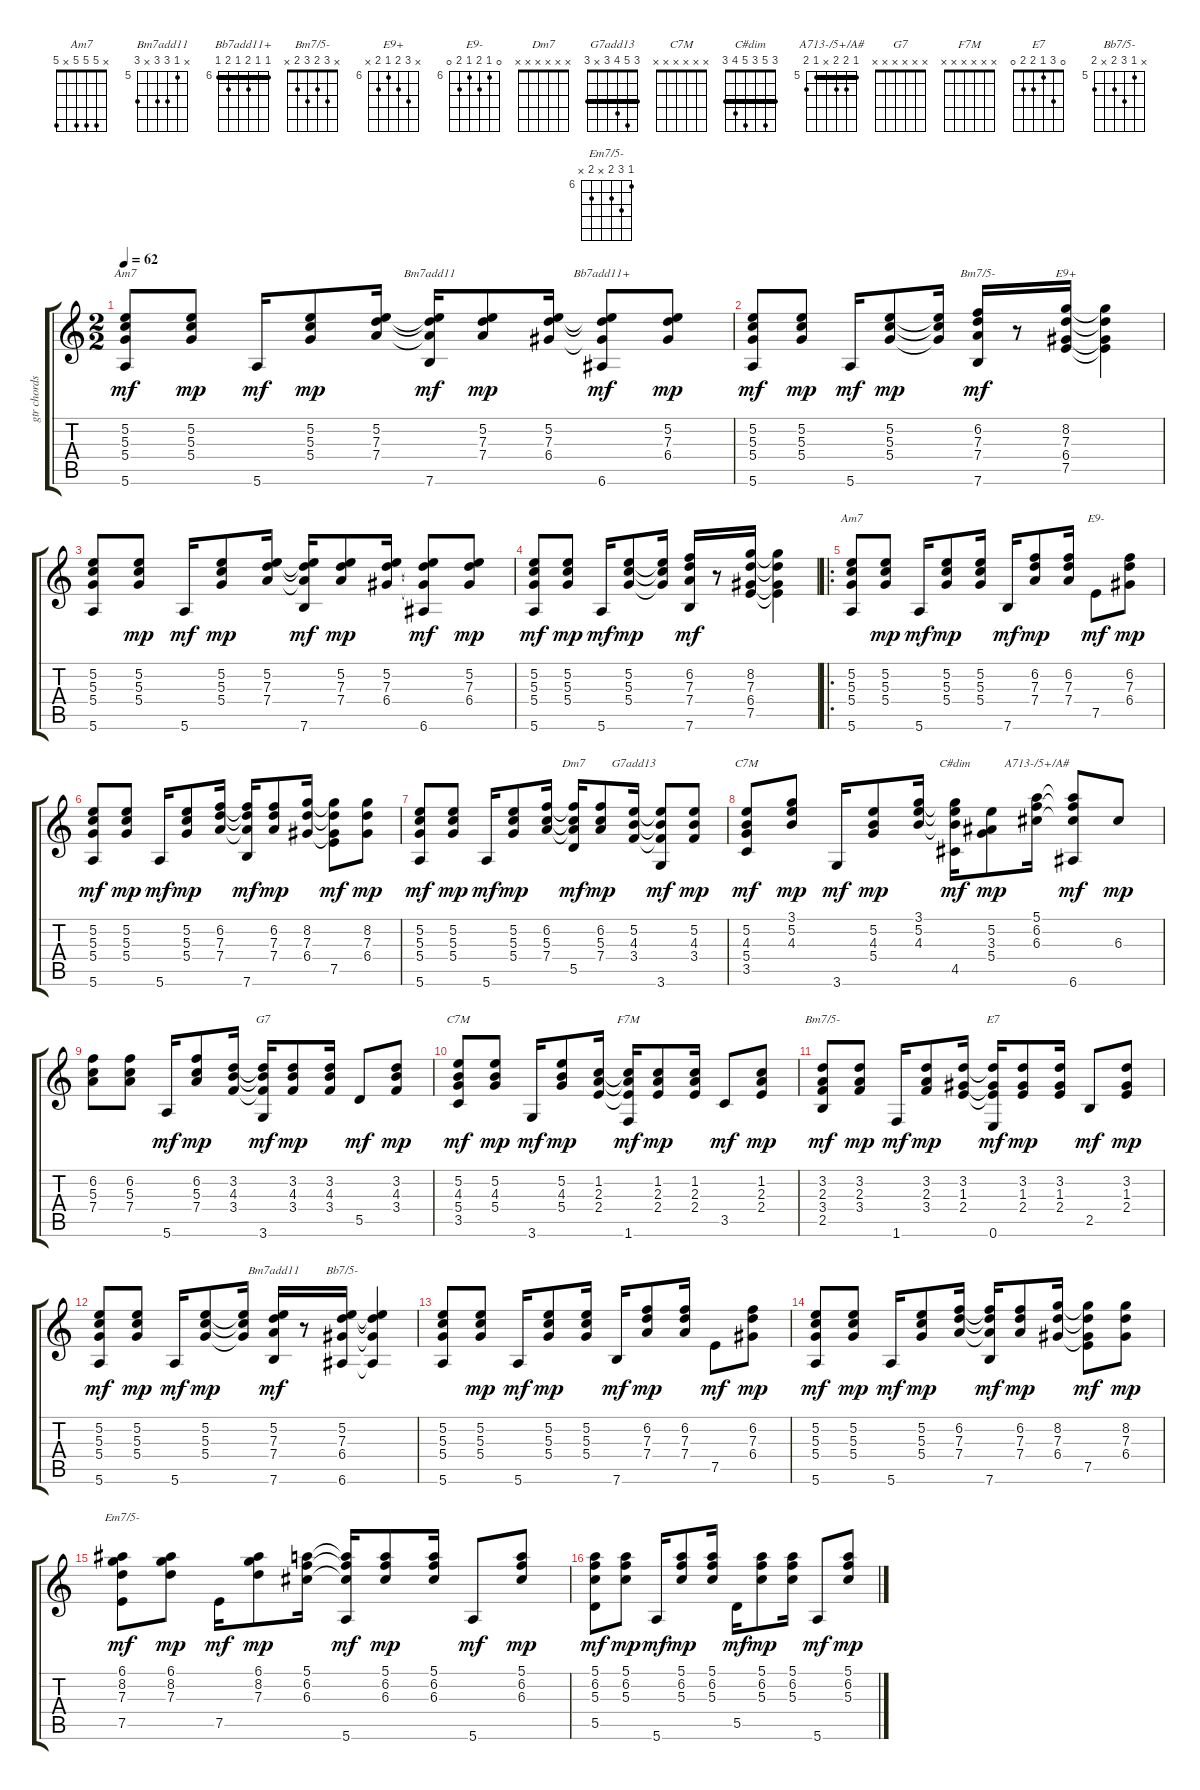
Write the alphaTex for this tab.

\track ("gtr chords" "gtr chords") {instrument acousticguitarnylon}
\staff {score tabs}
\tuning (E4 B3 G3 D3 A2 E2) {hide}
\chord ("Am7" x x x x x x)
\chord ("Bm7add11" x 5 7 7 0 7) {firstfret 5}
\chord ("Bb7add11+" 6 6 7 6 7 6) {firstfret 6 barre 6}
\chord ("Bm7/5-" x 6 7 7 x 7) {firstfret 6}
\chord ("E9+" x 8 7 6 7 x) {firstfret 6}
\chord ("Am7" x 5 5 5 x 5)
\chord ("E9-" 0 6 7 6 7 0) {firstfret 6}
\chord ("Dm7" x x x x x x)
\chord ("G7add13" 3 5 4 3 x 3) {barre 3}
\chord ("C7M" x 5 4 5 3 x)
\chord ("C#dim" 3 5 3 5 4 3) {barre 3}
\chord ("A713-/5+/A#" 5 6 6 x 5 6) {firstfret 5 barre 5}
\chord ("G7" x x x x x x)
\chord ("C7M" x x x x x x)
\chord ("F7M" x x x x x x)
\chord ("Bm7/5-" x 3 2 3 2 x)
\chord ("E7" 0 3 1 2 2 0)
\chord ("Bm7add11" x 5 7 7 x 7) {firstfret 5}
\chord ("Bb7/5-" x 5 7 6 x 6) {firstfret 5}
\chord ("Em7/5-" 6 8 7 x 7 x) {firstfret 6}
\ts (2 2)
\tempo 62
\clef g2
\ks c
(5.2 5.3 5.4 5.6).8{ch "Am7" dy mf instrument acousticguitarnylon} (5.2 5.3 5.4).8{dy mp} 5.6.16{dy mf} (5.2 5.3 5.4).8{dy mp} (5.2 7.3 7.4).16 (5.2{t} 7.3{t} 7.4{t} 7.6).16{ch "Bm7add11" dy mf} (5.2 7.3 7.4).8{dy mp} (5.2 7.3 6.4).16 (5.2{t} 7.3{t} 6.4{t} 6.6).8{ch "Bb7add11+" dy mf} (5.2 7.3 6.4).8{dy mp} |
(5.2 5.3 5.4 5.6).8{dy mf} (5.2 5.3 5.4).8{dy mp} 5.6.16{dy mf} (5.2 5.3 5.4).8{dy mp} (5.2{t} 5.3{t} 5.4{t}).16 (6.2 7.3 7.4 7.6).16{ch "Bm7/5-" dy mf} r.8 (8.2 7.3 6.4 7.5).16{ch "E9+"} (8.2{t} 7.3{t} 6.4{t} 7.5{t}).4 |
(5.2 5.3 5.4 5.6).8 (5.2 5.3 5.4).8{dy mp} 5.6.16{dy mf} (5.2 5.3 5.4).8{dy mp} (5.2 7.3 7.4).16 (5.2{t} 7.3{t} 7.4{t} 7.6).16{dy mf} (5.2 7.3 7.4).8{dy mp} (5.2 7.3 6.4).16 (5.2{t} 7.3{t} 6.4{t} 6.6).8{dy mf} (5.2 7.3 6.4).8{dy mp} |
(5.2 5.3 5.4 5.6).8{dy mf} (5.2 5.3 5.4).8{dy mp} 5.6.16{dy mf} (5.2 5.3 5.4).8{dy mp} (5.2{t} 5.3{t} 5.4{t}).16 (6.2 7.3 7.4 7.6).16{dy mf} r.8 (8.2 7.3 6.4 7.5).16 (8.2{t} 7.3{t} 6.4{t} 7.5{t}).4 |
\ro
(5.2 5.3 5.4 5.6).8{ch "Am7"} (5.2 5.3 5.4).8{dy mp} 5.6.16{dy mf} (5.2 5.3 5.4).8{dy mp} (5.2 5.3 5.4).16 7.6.16{dy mf} (6.2 7.3 7.4).8{dy mp} (6.2 7.3 7.4).16 7.5.8{ch "E9-" dy mf} (6.2 7.3 6.4).8{dy mp} |
(5.2 5.3 5.4 5.6).8{dy mf} (5.2 5.3 5.4).8{dy mp} 5.6.16{dy mf} (5.2 5.3 5.4).8{dy mp} (6.2 7.3 7.4).16 (6.2{t} 7.3{t} 7.4{t} 7.6).16{dy mf} (6.2 7.3 7.4).8{dy mp} (8.2 7.3 6.4).16 (8.2{t} 7.3{t} 6.4{t} 7.5).8{dy mf} (8.2 7.3 6.4).8{dy mp} |
(5.2 5.3 5.4 5.6).8{dy mf} (5.2 5.3 5.4).8{dy mp} 5.6.16{dy mf} (5.2 5.3 5.4).8{dy mp} (6.2 5.3 7.4).16 (6.2{t} 5.3{t} 7.4{t} 5.5).16{ch "Dm7" dy mf} (6.2 5.3 7.4).8{dy mp} (5.2 4.3 3.4).16{ch "G7add13"} (5.2{t} 4.3{t} 3.4{t} 3.6).8{dy mf} (5.2 4.3 3.4).8{dy mp} |
(5.2 4.3 5.4 3.5).8{ch "C7M" dy mf} (3.1 5.2 4.3).8{dy mp} 3.6.16{dy mf} (5.2 4.3 5.4).8{dy mp} (3.1 5.2 4.3).16 (3.1{t} 5.2{t} 4.3{t} 4.5).16{ch "C#dim" dy mf} (5.2 3.3 5.4).8{dy mp} (5.1 6.2 6.3).16{ch "A713-/5+/A#"} (5.1{t} 6.2{t} 6.3{t} 6.6).8{dy mf} 6.3.8{dy mp} |
(6.2 5.3 7.4).8 (6.2 5.3 7.4).8 5.6.16{dy mf} (6.2 5.3 7.4).8{dy mp} (3.2 4.3 3.4).16 (3.2{t} 4.3{t} 3.4{t} 3.6).16{ch "G7" dy mf} (3.2 4.3 3.4).8{dy mp} (3.2 4.3 3.4).16 5.5.8{dy mf} (3.2 4.3 3.4).8{dy mp} |
(5.2 4.3 5.4 3.5).8{ch "C7M" dy mf} (5.2 4.3 5.4).8{dy mp} 3.6.16{dy mf} (5.2 4.3 5.4).8{dy mp} (1.2 2.3 2.4).16 (1.2{t} 2.3{t} 2.4{t} 1.6).16{ch "F7M" dy mf} (1.2 2.3 2.4).8{dy mp} (1.2 2.3 2.4).16 3.5.8{dy mf} (1.2 2.3 2.4).8{dy mp} |
(3.2 2.3 3.4 2.5).8{ch "Bm7/5-" dy mf} (3.2 2.3 3.4).8{dy mp} 1.6.16{dy mf} (3.2 2.3 3.4).8{dy mp} (3.2 1.3 2.4).16 (3.2{t} 1.3{t} 2.4{t} 0.6).16{ch "E7" dy mf} (3.2 1.3 2.4).8{dy mp} (3.2 1.3 2.4).16 2.5.8{dy mf} (3.2 1.3 2.4).8{dy mp} |
(5.2 5.3 5.4 5.6).8{dy mf} (5.2 5.3 5.4).8{dy mp} 5.6.16{dy mf} (5.2 5.3 5.4).8{dy mp} (5.2{t} 5.3{t} 5.4{t}).16 (5.2 7.3 7.4 7.6).16{ch "Bm7add11" dy mf} r.8 (5.2 7.3 6.4 6.6).16{ch "Bb7/5-"} (5.2{t} 7.3{t} 6.4{t} 6.6{t}).4 |
(5.2 5.3 5.4 5.6).8 (5.2 5.3 5.4).8{dy mp} 5.6.16{dy mf} (5.2 5.3 5.4).8{dy mp} (5.2 5.3 5.4).16 7.6.16{dy mf} (6.2 7.3 7.4).8{dy mp} (6.2 7.3 7.4).16 7.5.8{dy mf} (6.2 7.3 6.4).8{dy mp} |
(5.2 5.3 5.4 5.6).8{dy mf} (5.2 5.3 5.4).8{dy mp} 5.6.16{dy mf} (5.2 5.3 5.4).8{dy mp} (6.2 7.3 7.4).16 (6.2{t} 7.3{t} 7.4{t} 7.6).16{dy mf} (6.2 7.3 7.4).8{dy mp} (8.2 7.3 6.4).16 (8.2{t} 7.3{t} 6.4{t} 7.5).8{dy mf} (8.2 7.3 6.4).8{dy mp} |
(6.1 8.2 7.3 7.5).8{ch "Em7/5-" dy mf} (6.1 8.2 7.3).8{dy mp} 7.5.16{dy mf} (6.1 8.2 7.3).8{dy mp} (5.1 6.2 6.3).16 (5.1{t} 6.2{t} 6.3{t} 5.6).16{dy mf} (5.1 6.2 6.3).8{dy mp} (5.1 6.2 6.3).16 5.6.8{dy mf} (5.1 6.2 6.3).8{dy mp} |
(5.1 6.2 5.3 5.5).8{dy mf} (5.1 6.2 5.3).8{dy mp} 5.6.16{dy mf} (5.1 6.2 5.3).8{dy mp} (5.1 6.2 5.3).16 5.5.16{dy mf} (5.1 6.2 5.3).8{dy mp} (5.1 6.2 5.3).16 5.6.8{dy mf} (5.1 6.2 5.3).8{dy mp}
